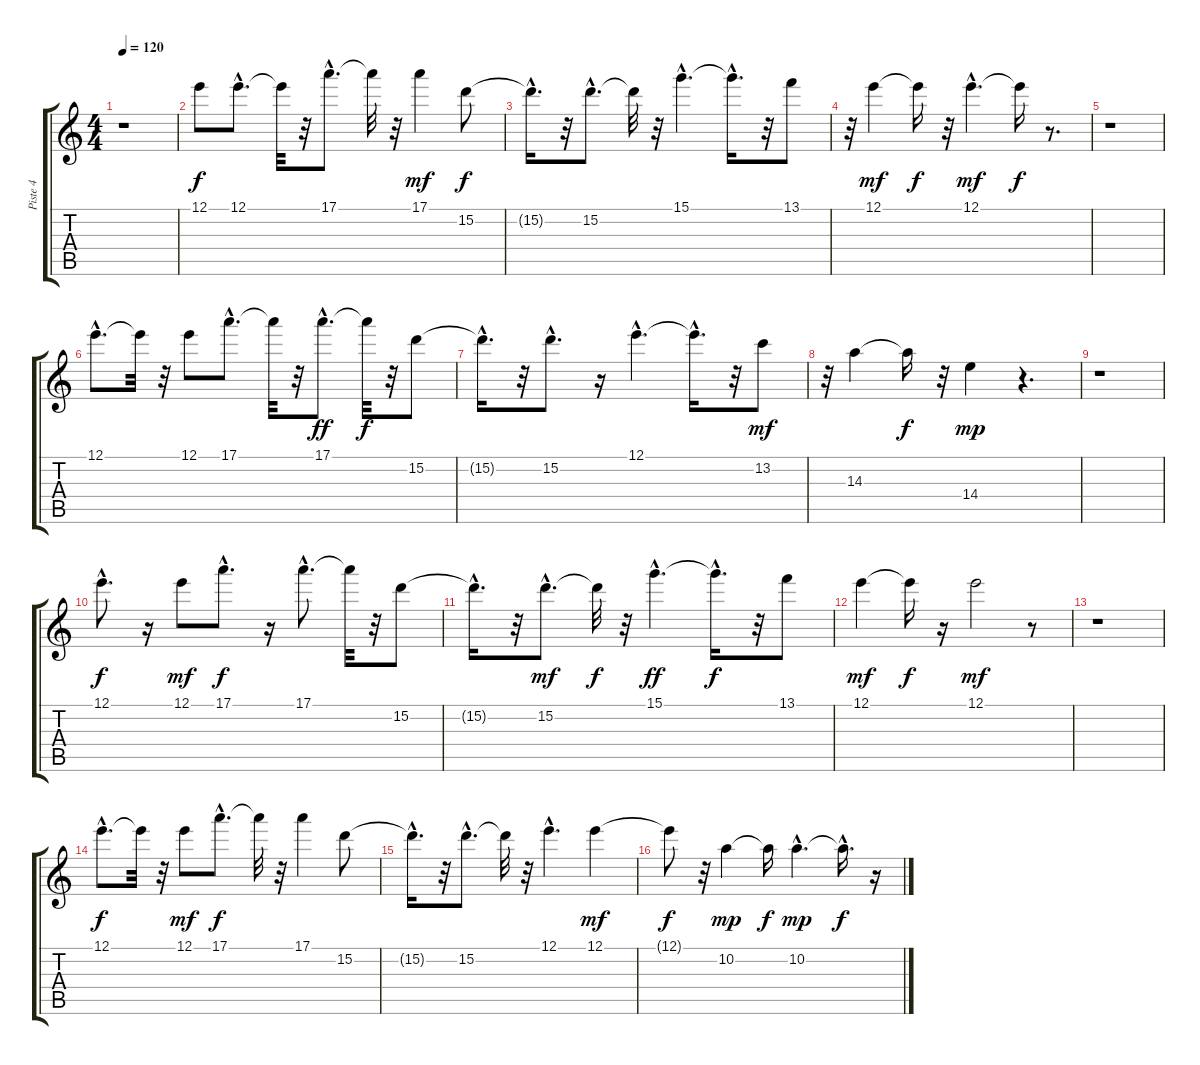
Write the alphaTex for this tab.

\track ("Piste 4" "Piste 4") {instrument electricguitarmuted}
\staff {score tabs}
\tuning (E4 B3 G3 D3 A2 E2) {hide}
\ts (4 4)
\tempo 120
\clef g2
\ks c
r.1{dy f} |
12.1.8 12.1{hac}.8{d} 12.1{t}.32 r.32 17.1{hac}.8{d} 17.1{t}.32 r.32 17.1.4{dy mf} 15.2.8{dy f} |
15.2{hac t}.16{d} r.32 15.2{hac}.8{d} 15.2{t}.32 r.32 15.1{hac}.4{d} 15.1{hac t}.16{d} r.32 13.1.8 |
r.32 12.1.4{dy mf} 12.1{t}.16{dy f} r.32 12.1{hac}.4{d dy mf} 12.1{t}.16{dy f} r.8{d} |
r.1 |
12.1{hac}.8{d} 12.1{t}.32 r.32 12.1.8 17.1{hac}.8{d} 17.1{t}.32 r.32 17.1{hac}.8{d dy ff} 17.1{t}.32{dy f} r.32 15.2.8 |
15.2{hac t}.16{d} r.32 15.2{hac}.8{d} r.16 12.1{hac}.4{d} 12.1{hac t}.16{d} r.32 13.2.8{dy mf} |
r.32 14.3.4 14.3{t}.16{dy f} r.32 14.4.4{dy mp} r.4{d} |
r.1 |
12.1{hac}.8{d dy f} r.16 12.1.8{dy mf} 17.1{hac}.8{d dy f} r.16 17.1{hac}.8{d} 17.1{t}.32 r.32 15.2.8 |
15.2{hac t}.16{d} r.32 15.2{hac}.8{d dy mf} 15.2{t}.32{dy f} r.32 15.1{hac}.4{d dy ff} 15.1{hac t}.16{d dy f} r.32 13.1.8 |
12.1.4{dy mf} 12.1{t}.16{dy f} r.16 12.1.2{dy mf} r.8 |
r.1 |
12.1{hac}.8{d dy f} 12.1{t}.32 r.32 12.1.8{dy mf} 17.1{hac}.8{d dy f} 17.1{t}.32 r.32 17.1.4 15.2.8 |
15.2{hac t}.16{d} r.32 15.2{hac}.8{d} 15.2{t}.32 r.32 12.1{hac}.4{d} 12.1.4{dy mf} |
12.1{t}.8{dy f} r.32 10.2.4{dy mp} 10.2{t}.16{dy f} 10.2{hac}.4{d dy mp} 10.2{hac t}.16{d dy f} r.16
